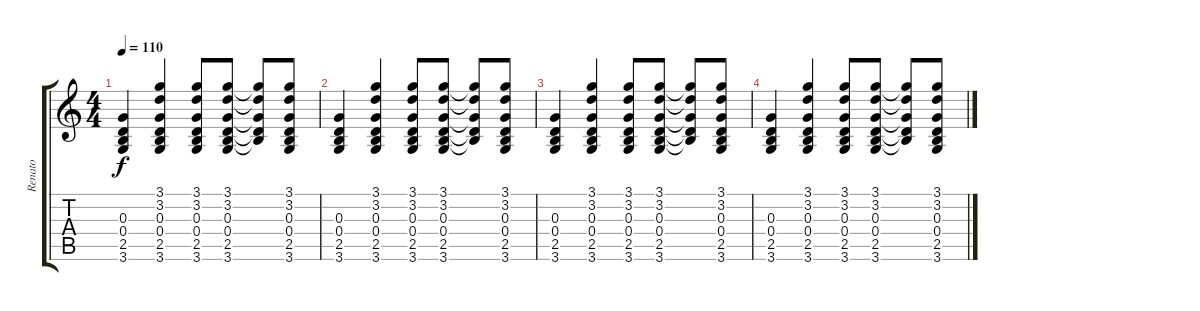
\track ("Renato" "Renato") {instrument acousticguitarsteel}
\staff {score tabs}
\tuning (E4 B3 G3 D3 A2 E2) {hide}
\ts (4 4)
\tempo 110
\clef g2
\ks c
(0.3 0.4 2.5 3.6).4{dy f} (3.1 3.2 0.3 0.4 2.5 3.6).4 (3.1 3.2 0.3 0.4 2.5 3.6).8 (3.1 3.2 0.3 0.4 2.5 3.6).8 (3.1{t} 3.2{t} 0.3{t} 0.4{t} 2.5{t}).8 (3.1 3.2 0.3 0.4 2.5 3.6).8 |
(0.3 0.4 2.5 3.6).4 (3.1 3.2 0.3 0.4 2.5 3.6).4 (3.1 3.2 0.3 0.4 2.5 3.6).8 (3.1 3.2 0.3 0.4 2.5 3.6).8 (3.1{t} 3.2{t} 0.3{t} 0.4{t} 2.5{t}).8 (3.1 3.2 0.3 0.4 2.5 3.6).8 |
(0.3 0.4 2.5 3.6).4 (3.1 3.2 0.3 0.4 2.5 3.6).4 (3.1 3.2 0.3 0.4 2.5 3.6).8 (3.1 3.2 0.3 0.4 2.5 3.6).8 (3.1{t} 3.2{t} 0.3{t} 0.4{t} 2.5{t}).8 (3.1 3.2 0.3 0.4 2.5 3.6).8 |
(0.3 0.4 2.5 3.6).4 (3.1 3.2 0.3 0.4 2.5 3.6).4 (3.1 3.2 0.3 0.4 2.5 3.6).8 (3.1 3.2 0.3 0.4 2.5 3.6).8 (3.1{t} 3.2{t} 0.3{t} 0.4{t} 2.5{t}).8 (3.1 3.2 0.3 0.4 2.5 3.6).8
